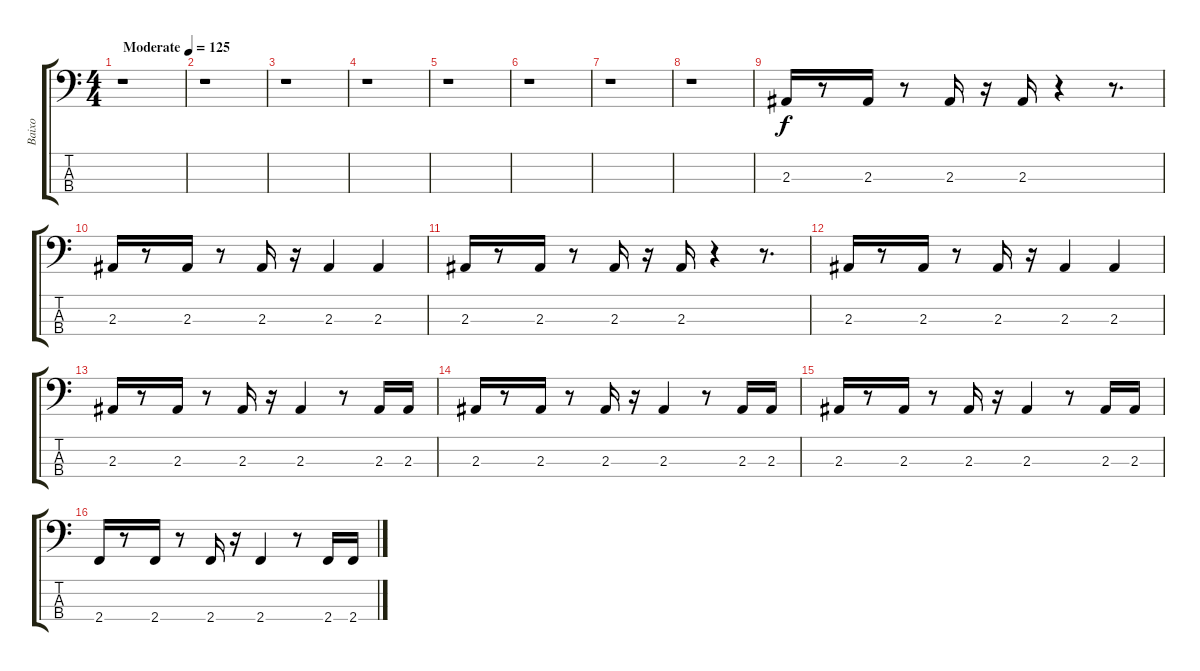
\track ("Baixo" "Baixo") {instrument electricbassfinger}
\staff {score tabs}
\tuning (Gb2 Db2 Ab1 Eb1) {hide}
\ts (4 4)
\tempo (125 "Moderate")
\clef f4
\ks c
r.1{dy f instrument electricbassfinger} |
r.1 |
r.1 |
r.1 |
r.1 |
r.1 |
r.1 |
r.1 |
2.3.16 r.8 2.3.16 r.8 2.3.16 r.16 2.3.16 r.4 r.8{d} |
2.3.16 r.8 2.3.16 r.8 2.3.16 r.16 2.3.4 2.3.4 |
2.3.16 r.8 2.3.16 r.8 2.3.16 r.16 2.3.16 r.4 r.8{d} |
2.3.16 r.8 2.3.16 r.8 2.3.16 r.16 2.3.4 2.3.4 |
2.3.16 r.8 2.3.16 r.8 2.3.16 r.16 2.3.4 r.8 2.3.16 2.3.16 |
2.3.16 r.8 2.3.16 r.8 2.3.16 r.16 2.3.4 r.8 2.3.16 2.3.16 |
2.3.16 r.8 2.3.16 r.8 2.3.16 r.16 2.3.4 r.8 2.3.16 2.3.16 |
2.4.16 r.8 2.4.16 r.8 2.4.16 r.16 2.4.4 r.8 2.4.16 2.4.16
